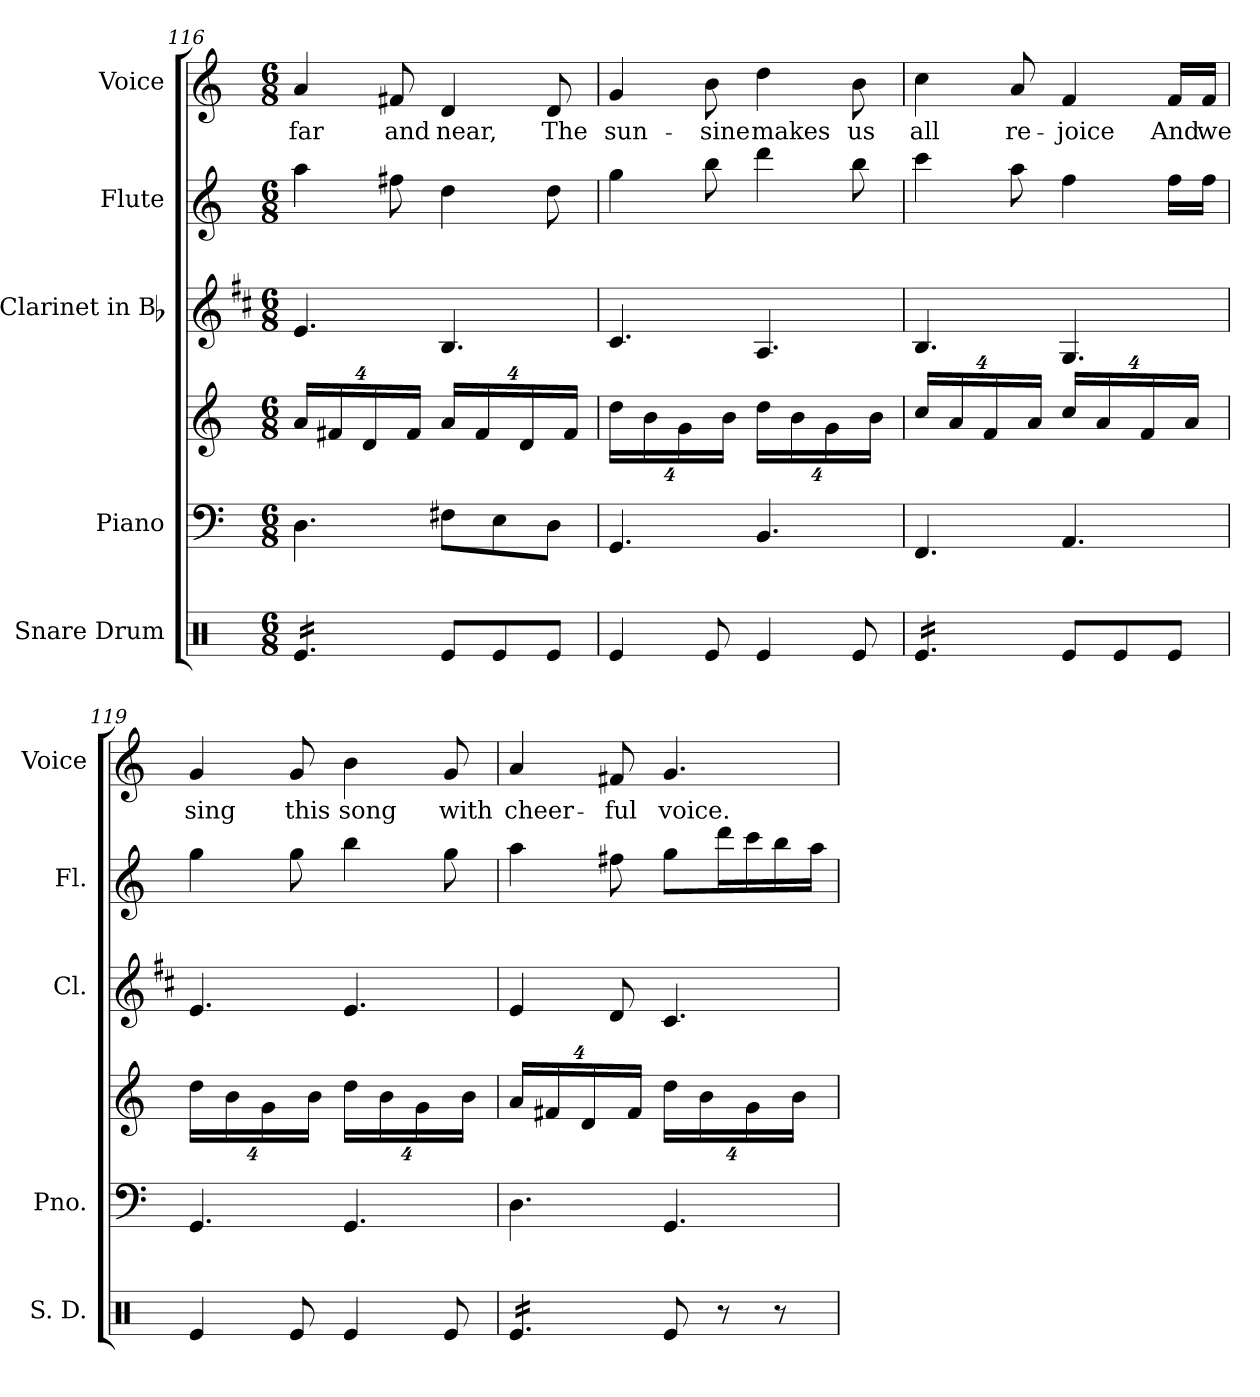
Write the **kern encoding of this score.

**kern	**kern	**kern	**kern	**kern	**kern	**text
*part5	*part4	*part4	*part3	*part2	*part1	*part1
*staff6	*staff5	*staff4	*staff3	*staff2	*staff1	*staff1
*I"Snare Drum	*I"Piano	*	*I"Clarinet in Bb	*I"Flute	*I"Voice	*
*I'S. D.	*I'Pno.	*	*I'Cl.	*I'Fl.	*I'Voice	*
*clefX	*clefF4	*clefG2	*clefG2	*clefG2	*clefG2	*
*	*	*	*ITrd1c2	*	*	*
*k[]	*k[]	*k[]	*k[]	*k[]	*k[]	*
*C:	*C:	*C:	*C:	*C:	*C:	*
*M6/8	*M6/8	*M6/8	*M6/8	*M6/8	*M6/8	*
*	*	*Xbrackettup	*	*	*	*
=116	=116	=116	=116	=116	=116	=116
!	!	!	!	!	!	!LO:LY:b:color=#000000
*tremolo	*	*	*	*	*	*
16Rei/LL	4.Di\	32%3ai/LL	4.di/	4aai\	4ai/	far
16Rei/	.	.	.	.	.	.
.	.	32%3f#Xi/	.	.	.	.
16Rei/	.	.	.	.	.	.
16Rei/	.	32%3di/	.	.	.	.
!	!	!	!	!	!	!LO:LY:b:color=#000000
16Rei/	.	.	.	8ff#Xi\	8f#Xi/	and
.	.	32%3f#i/JJ	.	.	.	.
16Rei/JJ	.	.	.	.	.	.
*Xtremolo	*	*	*	*	*	*
!	!	!	!	!	!	!LO:LY:b:color=#000000
8Rei/L	8F#Xi\L	32%3ai/LL	4.Ai/	4ddi\	4di/	near,
.	.	32%3f#i/	.	.	.	.
8Rei/	8Ei\	.	.	.	.	.
.	.	32%3di/	.	.	.	.
!	!	!	!	!	!	!LO:LY:b:color=#000000
8Rei/J	8Di\J	.	.	8ddi\	8di/	The
.	.	32%3f#i/JJ	.	.	.	.
=117	=117	=117	=117	=117	=117	=117
!	!	!	!	!	!	!LO:LY:b:color=#000000
4Rei/	4.GGi/	32%3ddi\LL	4.Bi/	4ggi\	4gi/	sun-
.	.	32%3bi\	.	.	.	.
.	.	32%3gi\	.	.	.	.
!	!	!	!	!	!	!LO:LY:b:color=#000000
8Rei/	.	.	.	8bbi\	8bi\	-sine
.	.	32%3bi\JJ	.	.	.	.
!	!	!	!	!	!	!LO:LY:b:color=#000000
4Rei/	4.BBi/	32%3ddi\LL	4.Gi/	4dddi\	4ddi\	makes
.	.	32%3bi\	.	.	.	.
.	.	32%3gi\	.	.	.	.
!	!	!	!	!	!	!LO:LY:b:color=#000000
8Rei/	.	.	.	8bbi\	8bi\	us
.	.	32%3bi\JJ	.	.	.	.
=118	=118	=118	=118	=118	=118	=118
!	!	!	!	!	!	!LO:LY:b:color=#000000
*tremolo	*	*	*	*	*	*
16Rei/LL	4.FFi/	32%3cci/LL	4.Ai/	4ccci\	4cci\	all
16Rei/	.	.	.	.	.	.
.	.	32%3ai/	.	.	.	.
16Rei/	.	.	.	.	.	.
16Rei/	.	32%3fi/	.	.	.	.
!	!	!	!	!	!	!LO:LY:b:color=#000000
16Rei/	.	.	.	8aai\	8ai/	re-
.	.	32%3ai/JJ	.	.	.	.
16Rei/JJ	.	.	.	.	.	.
*Xtremolo	*	*	*	*	*	*
!	!	!	!	!	!	!LO:LY:b:color=#000000
8Rei/L	4.AAi/	32%3cci/LL	4.Fi/	4ffi\	4fi/	-joice
.	.	32%3ai/	.	.	.	.
8Rei/	.	.	.	.	.	.
.	.	32%3fi/	.	.	.	.
!	!	!	!	!	!	!LO:LY:b:color=#000000
8Rei/J	.	.	.	16ffi\LL	16fi/LL	And
.	.	32%3ai/JJ	.	.	.	.
!	!	!	!	!	!	!LO:LY:b:color=#000000
.	.	.	.	16ffi\JJ	16fi/JJ	we
=119	=119	=119	=119	=119	=119	=119
!	!	!	!	!	!	!LO:LY:b:color=#000000
4Rei/	4.GGi/	32%3ddi\LL	4.di/	4ggi\	4gi/	sing
.	.	32%3bi\	.	.	.	.
.	.	32%3gi\	.	.	.	.
!	!	!	!	!	!	!LO:LY:b:color=#000000
8Rei/	.	.	.	8ggi\	8gi/	this
.	.	32%3bi\JJ	.	.	.	.
!	!	!	!	!	!	!LO:LY:b:color=#000000
4Rei/	4.GGi/	32%3ddi\LL	4.di/	4bbi\	4bi\	song
.	.	32%3bi\	.	.	.	.
.	.	32%3gi\	.	.	.	.
!	!	!	!	!	!	!LO:LY:b:color=#000000
8Rei/	.	.	.	8ggi\	8gi/	with
.	.	32%3bi\JJ	.	.	.	.
!!LO:PB:g=z
=120	=120	=120	=120	=120	=120	=120
!	!	!	!	!	!	!LO:LY:b:color=#000000
*tremolo	*	*	*	*	*	*
16Rei/LL	4.Di\	32%3ai/LL	4di/	4aai\	4ai/	cheer-
16Rei/	.	.	.	.	.	.
.	.	32%3f#Xi/	.	.	.	.
16Rei/	.	.	.	.	.	.
16Rei/	.	32%3di/	.	.	.	.
!	!	!	!	!	!	!LO:LY:b:color=#000000
16Rei/	.	.	8ci/	8ff#Xi\	8f#Xi/	-ful
.	.	32%3f#i/JJ	.	.	.	.
16Rei/JJ	.	.	.	.	.	.
*Xtremolo	*	*	*	*	*	*
!	!	!	!	!	!	!LO:LY:b:color=#000000
8Rei/	4.GGi/	32%3ddi\LL	4.Bi/	8ggi\L	4.gi/	voice.
.	.	32%3bi\	.	.	.	.
8r	.	.	.	16dddi\L	.	.
.	.	32%3gi\	.	16ccci\	.	.
8r	.	.	.	16bbi\	.	.
.	.	32%3bi\JJ	.	.	.	.
.	.	.	.	16aai\JJ	.	.
=	=	=	=	=	=	=
*-	*-	*-	*-	*-	*-	*-
